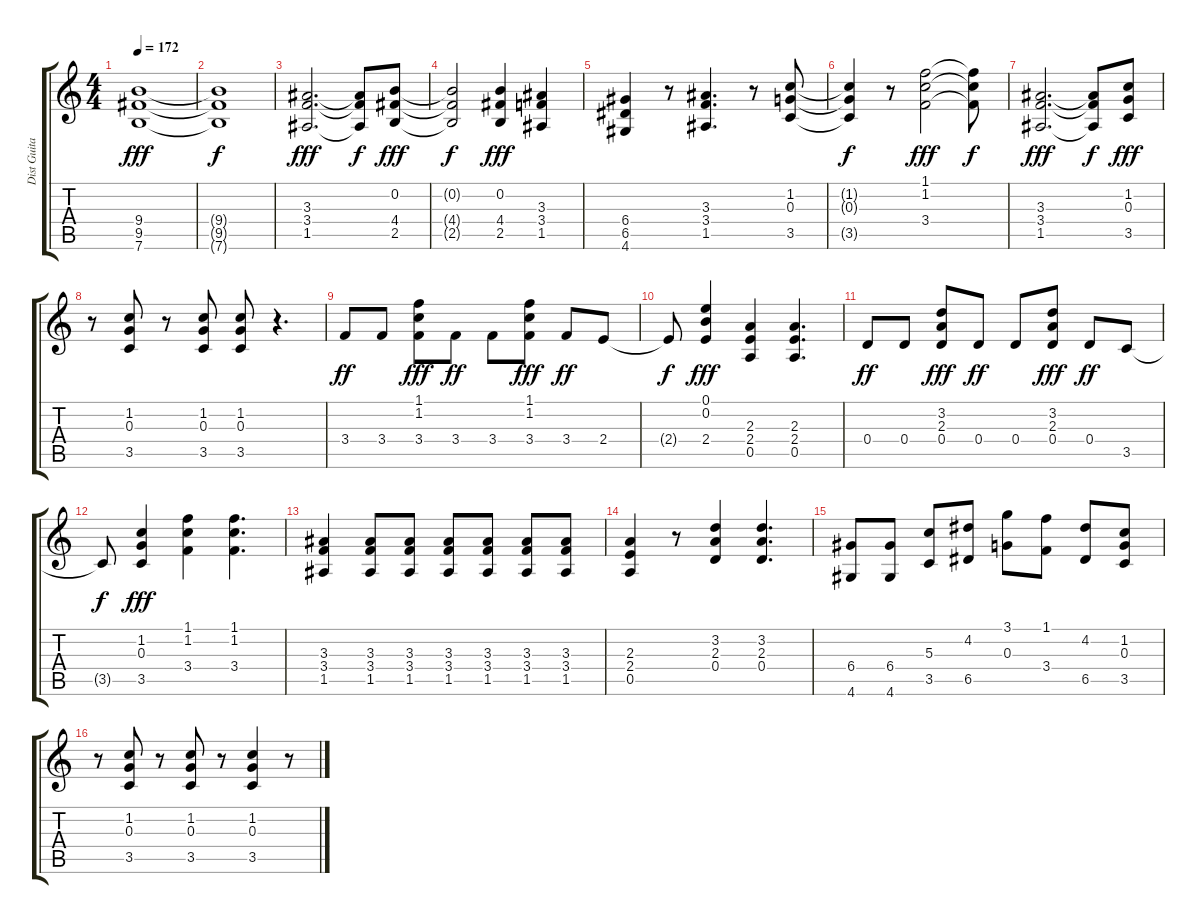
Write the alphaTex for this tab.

\track ("Dist Guitar" "Dist Guita") {instrument distortionguitar}
\staff {score tabs}
\tuning (E4 B3 G3 D3 A2 E2) {hide}
\ts (4 4)
\tempo 172
\clef g2
\ks c
(9.4 9.5 7.6).1{dy fff} |
(9.4{t} 9.5{t} 7.6{t}).1{dy f} |
(3.3 3.4 1.5).2{d dy fff} (3.3{t} 3.4{t} 1.5{t}).8{dy f} (0.2 4.4 2.5).8{dy fff} |
(0.2{t} 4.4{t} 2.5{t}).2{dy f} (0.2 4.4 2.5).4{dy fff} (3.3 3.4 1.5).4 |
(6.4 6.5 4.6).4 r.8 (3.3 3.4 1.5).4{d} r.8 (1.2 0.3 3.5).8 |
(1.2{t} 0.3{t} 3.5{t}).4{dy f} r.8 (1.1 1.2 3.4).2{dy fff} (1.1{t} 1.2{t} 3.4{t}).8{dy f} |
(3.3 3.4 1.5).2{d dy fff} (3.3{t} 3.4{t} 1.5{t}).8{dy f} (1.2 0.3 3.5).8{dy fff} |
r.8 (1.2 0.3 3.5).8 r.8 (1.2 0.3 3.5).8 (1.2 0.3 3.5).8 r.4{d} |
3.4.8{dy ff} 3.4.8 (1.1 1.2 3.4).8{dy fff} 3.4.8{dy ff} 3.4.8 (1.1 1.2 3.4).8{dy fff} 3.4.8{dy ff} 2.4.8 |
2.4{t}.8{dy f} (0.1 0.2 2.4).4{dy fff} (2.3 2.4 0.5).4 (2.3 2.4 0.5).4{d} |
0.4.8{dy ff} 0.4.8 (3.2 2.3 0.4).8{dy fff} 0.4.8{dy ff} 0.4.8 (3.2 2.3 0.4).8{dy fff} 0.4.8{dy ff} 3.5.8 |
3.5{t}.8{dy f} (1.2 0.3 3.5).4{dy fff} (1.1 1.2 3.4).4 (1.1 1.2 3.4).4{d} |
(3.3 3.4 1.5).4 (3.3 3.4 1.5).8 (3.3 3.4 1.5).8 (3.3 3.4 1.5).8 (3.3 3.4 1.5).8 (3.3 3.4 1.5).8 (3.3 3.4 1.5).8 |
(2.3 2.4 0.5).4 r.8 (3.2 2.3 0.4).4 (3.2 2.3 0.4).4{d} |
(6.4 4.6).8 (6.4 4.6).8 (5.3 3.5).8 (4.2 6.5).8 (3.1 0.3).8 (1.1 3.4).8 (4.2 6.5).8 (1.2 0.3 3.5).8 |
r.8 (1.2 0.3 3.5).8 r.8 (1.2 0.3 3.5).8 r.8 (1.2 0.3 3.5).4 r.8
